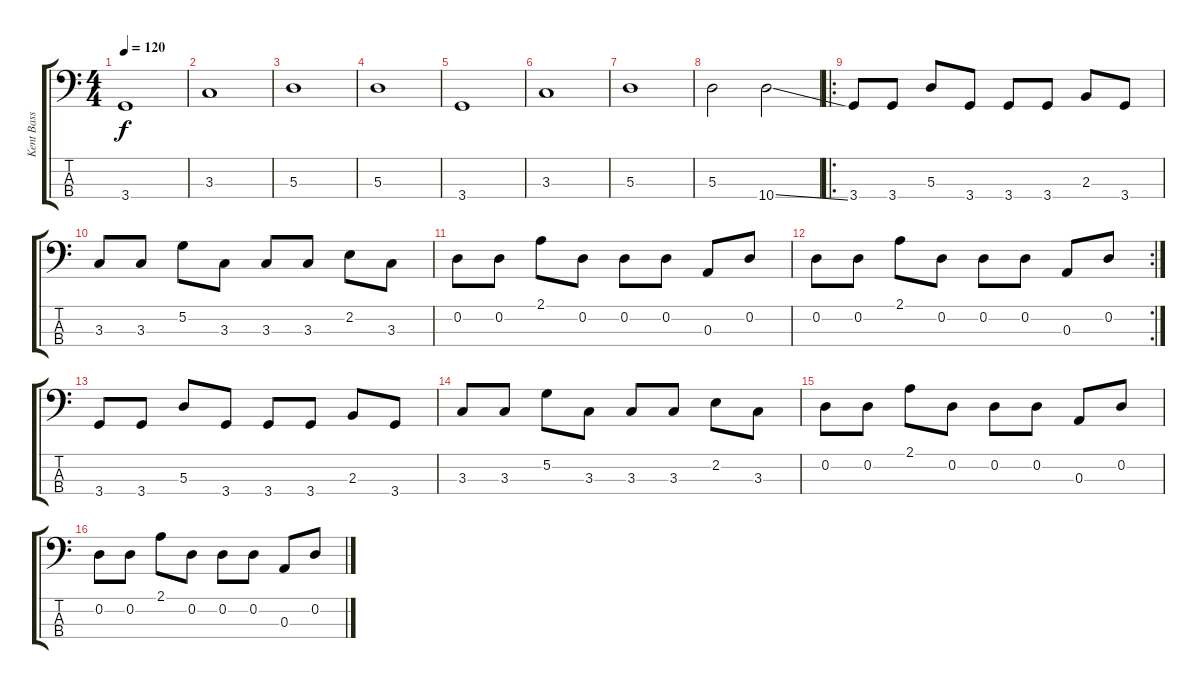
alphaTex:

\track ("Kent Bass" "Kent Bass") {instrument electricbassfinger}
\staff {score tabs}
\tuning (G2 D2 A1 E1) {hide}
\ts (4 4)
\tempo 120
\clef f4
\ks c
3.4.1{dy f instrument electricbassfinger} |
3.3.1 |
5.3.1 |
5.3.1 |
3.4.1 |
3.3.1 |
5.3.1 |
5.3.2 10.4{ss}.2 |
\ro
3.4.8 3.4.8 5.3.8 3.4.8 3.4.8 3.4.8 2.3.8 3.4.8 |
3.3.8 3.3.8 5.2.8 3.3.8 3.3.8 3.3.8 2.2.8 3.3.8 |
0.2.8 0.2.8 2.1.8 0.2.8 0.2.8 0.2.8 0.3.8 0.2.8 |
\rc 2
0.2.8 0.2.8 2.1.8 0.2.8 0.2.8 0.2.8 0.3.8 0.2.8 |
3.4.8 3.4.8 5.3.8 3.4.8 3.4.8 3.4.8 2.3.8 3.4.8 |
3.3.8 3.3.8 5.2.8 3.3.8 3.3.8 3.3.8 2.2.8 3.3.8 |
0.2.8 0.2.8 2.1.8 0.2.8 0.2.8 0.2.8 0.3.8 0.2.8 |
0.2.8 0.2.8 2.1.8 0.2.8 0.2.8 0.2.8 0.3.8 0.2.8
